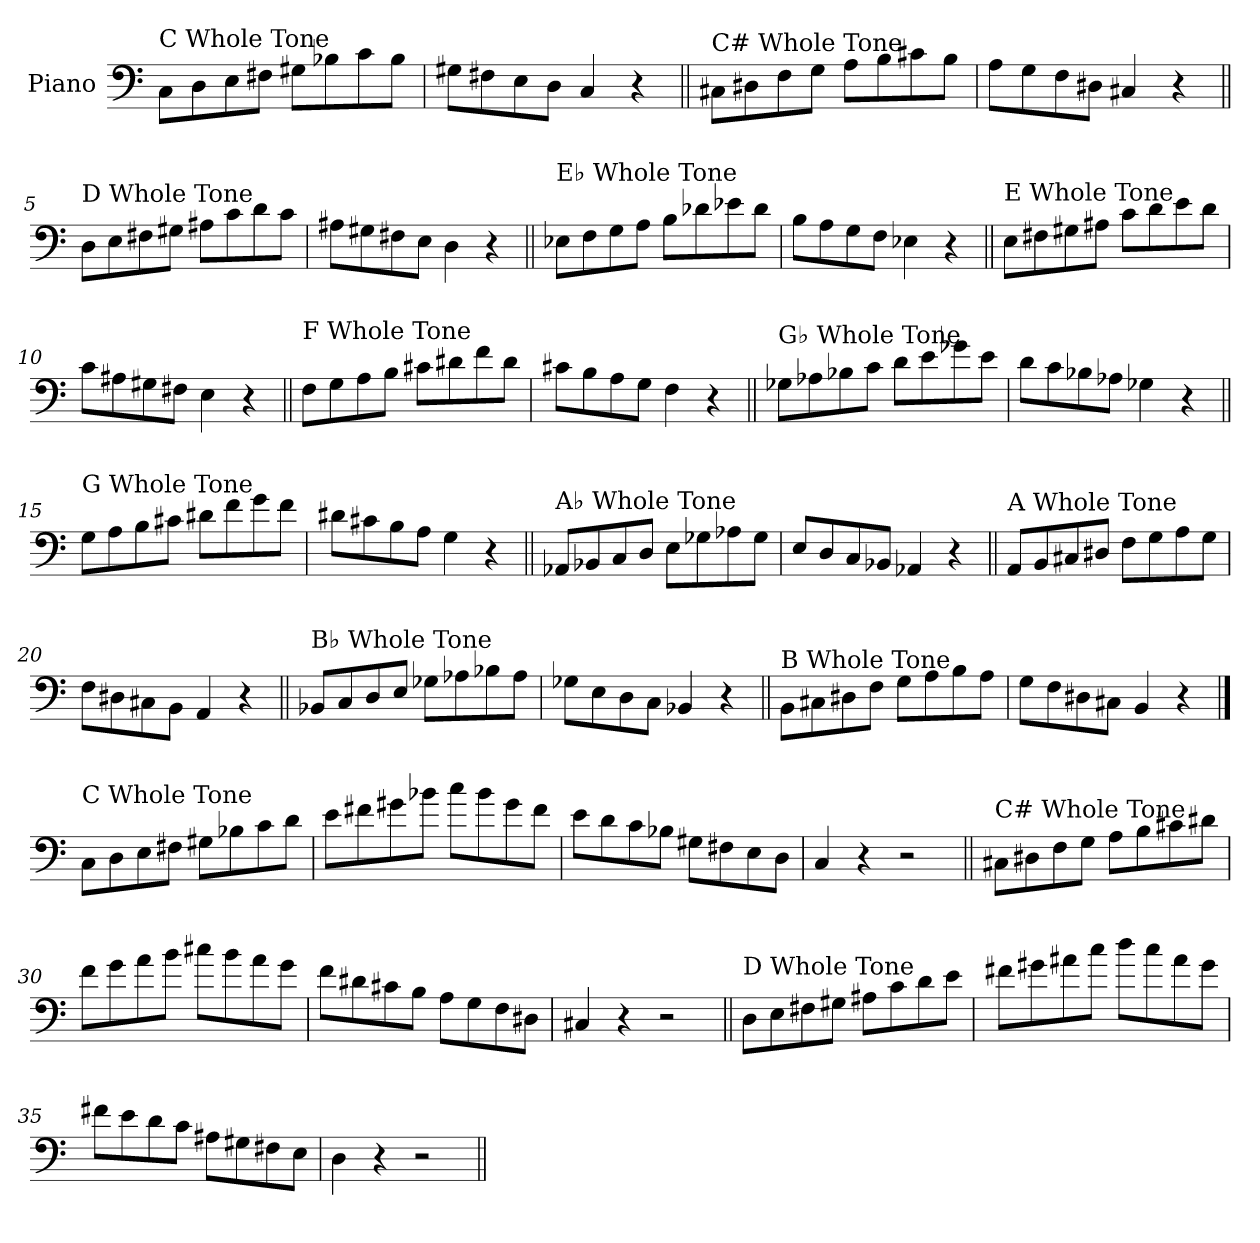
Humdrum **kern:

**kern
*part1
*staff1
*I"Piano
*I'Pno.
*clefF4
*k[]
=1
!LO:TX:a:t=C Whole Tone
8C\L
8D\
8E\
8F#X\J
8G#X\L
8B-X\
8c\
8B-\J
=2
8G#X\L
8F#X\
8E\
8D\J
4C/
4r
=3||
!LO:TX:a:t=C# Whole Tone
8C#X\L
8D#X\
8F\
8G\J
8A\L
8B\
8c#X\
8B\J
=4
8A\L
8G\
8F\
8D#X\J
4C#X/
4r
!!LO:LB:g=z
=5||
!LO:TX:a:t=D Whole Tone
8D\L
8E\
8F#X\
8G#X\J
8A#X\L
8c\
8d\
8c\J
=6
8A#X\L
8G#X\
8F#X\
8E\J
4D\
4r
=7||
!LO:TX:a:t=E♭ Whole Tone
8E-X\L
8F\
8G\
8A\J
8B\L
8d-X\
8e-X\
8d-\J
=8
8B\L
8A\
8G\
8F\J
4E-X\
4r
!!LO:LB:g=z
=9||
!LO:TX:a:t=E Whole Tone
8E\L
8F#X\
8G#X\
8A#X\J
8c\L
8d\
8e\
8d\J
=10
8c\L
8A#X\
8G#X\
8F#X\J
4E\
4r
=11||
!LO:TX:a:t=F Whole Tone
8F\L
8G\
8A\
8B\J
8c#X\L
8d#X\
8f\
8d#\J
=12
8c#X\L
8B\
8A\
8G\J
4F\
4r
!!LO:LB:g=z
=13||
!LO:TX:a:t=G♭ Whole Tone
8G-X\L
8A-X\
8B-X\
8c\J
8d\L
8e\
8g-X\
8e\J
=14
8d\L
8c\
8B-X\
8A-X\J
4G-X\
4r
=15||
!LO:TX:a:t=G Whole Tone
8G\L
8A\
8B\
8c#X\J
8d#X\L
8f\
8g\
8f\J
=16
8d#X\L
8c#X\
8B\
8A\J
4G\
4r
!!LO:LB:g=z
=17||
!LO:TX:a:t=A♭ Whole Tone
8AA-X/L
8BB-X/
8C/
8D/J
8E\L
8G-X\
8A-X\
8G-\J
=18
8E/L
8D/
8C/
8BB-X/J
4AA-X/
4r
=19||
!LO:TX:a:t=A Whole Tone
8AA/L
8BB/
8C#X/
8D#X/J
8F\L
8G\
8A\
8G\J
=20
8F\L
8D#X\
8C#X\
8BB\J
4AA/
4r
!!LO:LB:g=z
=21||
!LO:TX:a:t=B♭ Whole Tone
8BB-X/L
8C/
8D/
8E/J
8G-X\L
8A-X\
8B-X\
8A-\J
=22
8G-X\L
8E\
8D\
8C\J
4BB-X/
4r
=23||
!LO:TX:a:t=B Whole Tone
8BB\L
8C#X\
8D#X\
8F\J
8G\L
8A\
8B\
8A\J
=24
8G\L
8F\
8D#X\
8C#X\J
4BB/
4r
!!LO:PB:g=z
==25
!LO:TX:a:t=C Whole Tone
8C\L
8D\
8E\
8F#X\J
8G#X\L
8B-X\
8c\
8d\J
=26
8e\L
8f#X\
8g#X\
8b-X\J
8cc\L
8b-\
8g#\
8f#\J
=27
8e\L
8d\
8c\
8B-X\J
8G#X\L
8F#X\
8E\
8D\J
=28
4C/
4r
2r
!!LO:LB:g=z
=29||
!LO:TX:a:t=C# Whole Tone
8C#X\L
8D#X\
8F\
8G\J
8A\L
8B\
8c#X\
8d#X\J
=30
8f\L
8g\
8a\
8b\J
8cc#X\L
8b\
8a\
8g\J
=31
8f\L
8d#X\
8c#X\
8B\J
8A\L
8G\
8F\
8D#X\J
=32
4C#X/
4r
2r
!!LO:LB:g=z
=33||
!LO:TX:a:t=D Whole Tone
8D\L
8E\
8F#X\
8G#X\J
8A#X\L
8c\
8d\
8e\J
=34
8f#X\L
8g#X\
8a#X\
8cc\J
8dd\L
8cc\
8a#\
8g#\J
=35
8f#X\L
8e\
8d\
8c\J
8A#X\L
8G#X\
8F#X\
8E\J
=36
4D\
4r
2r
=||
*-
